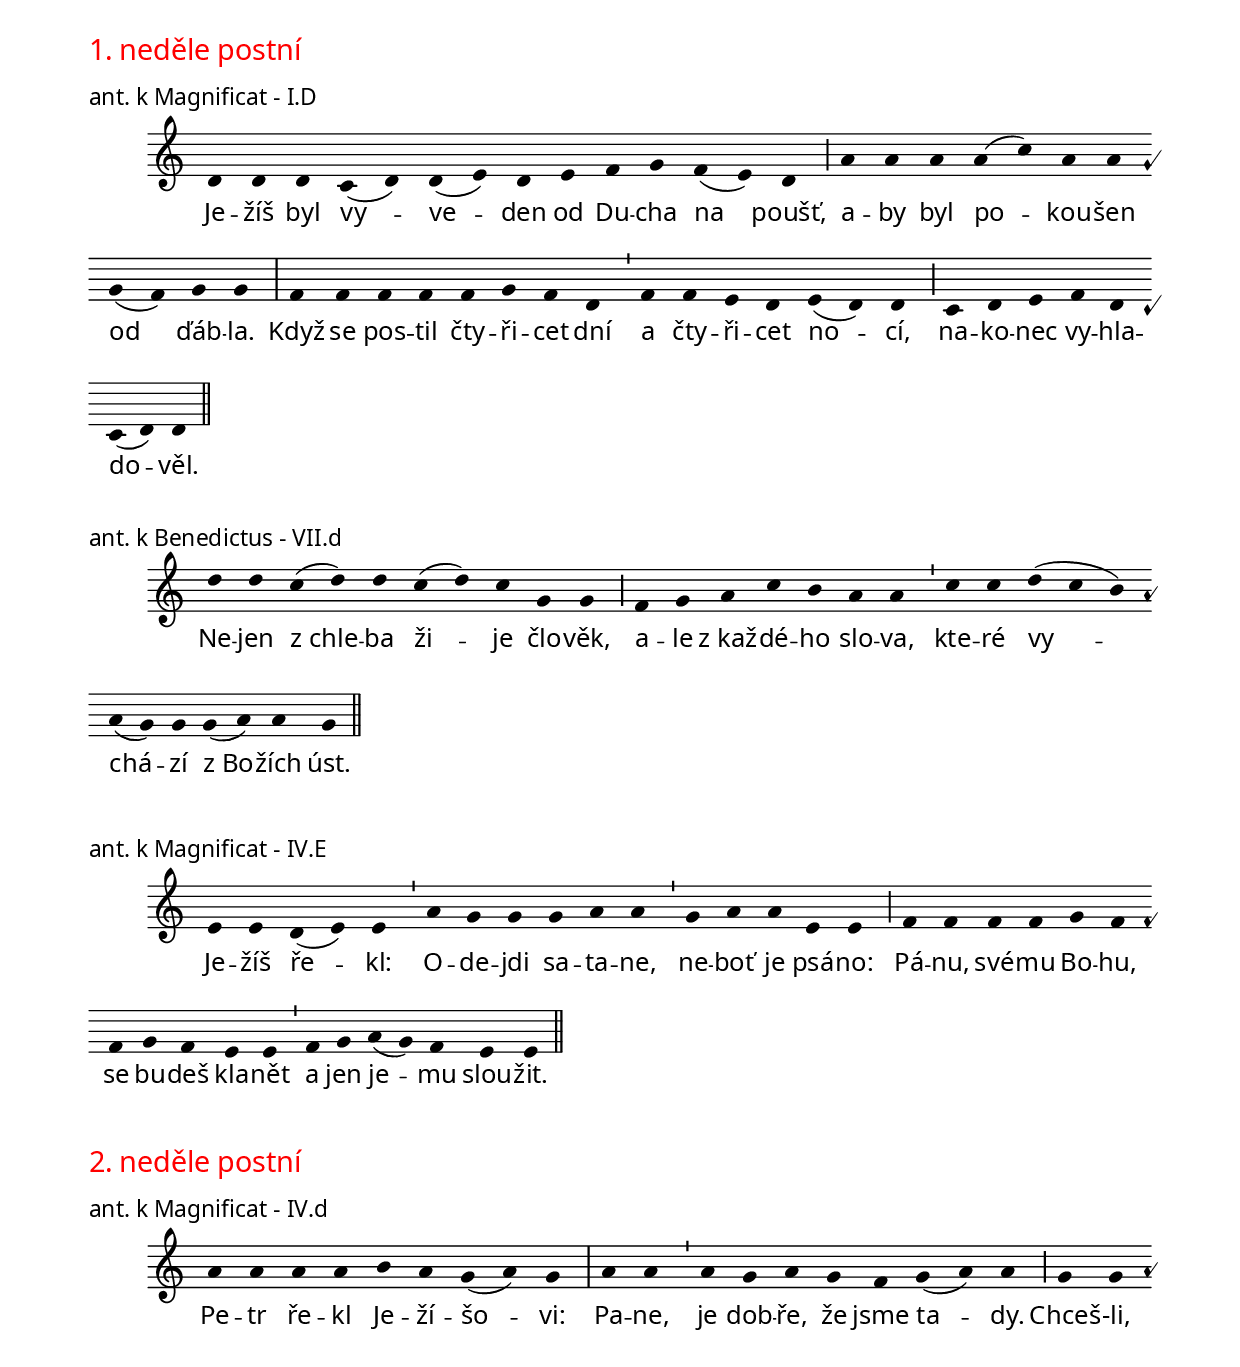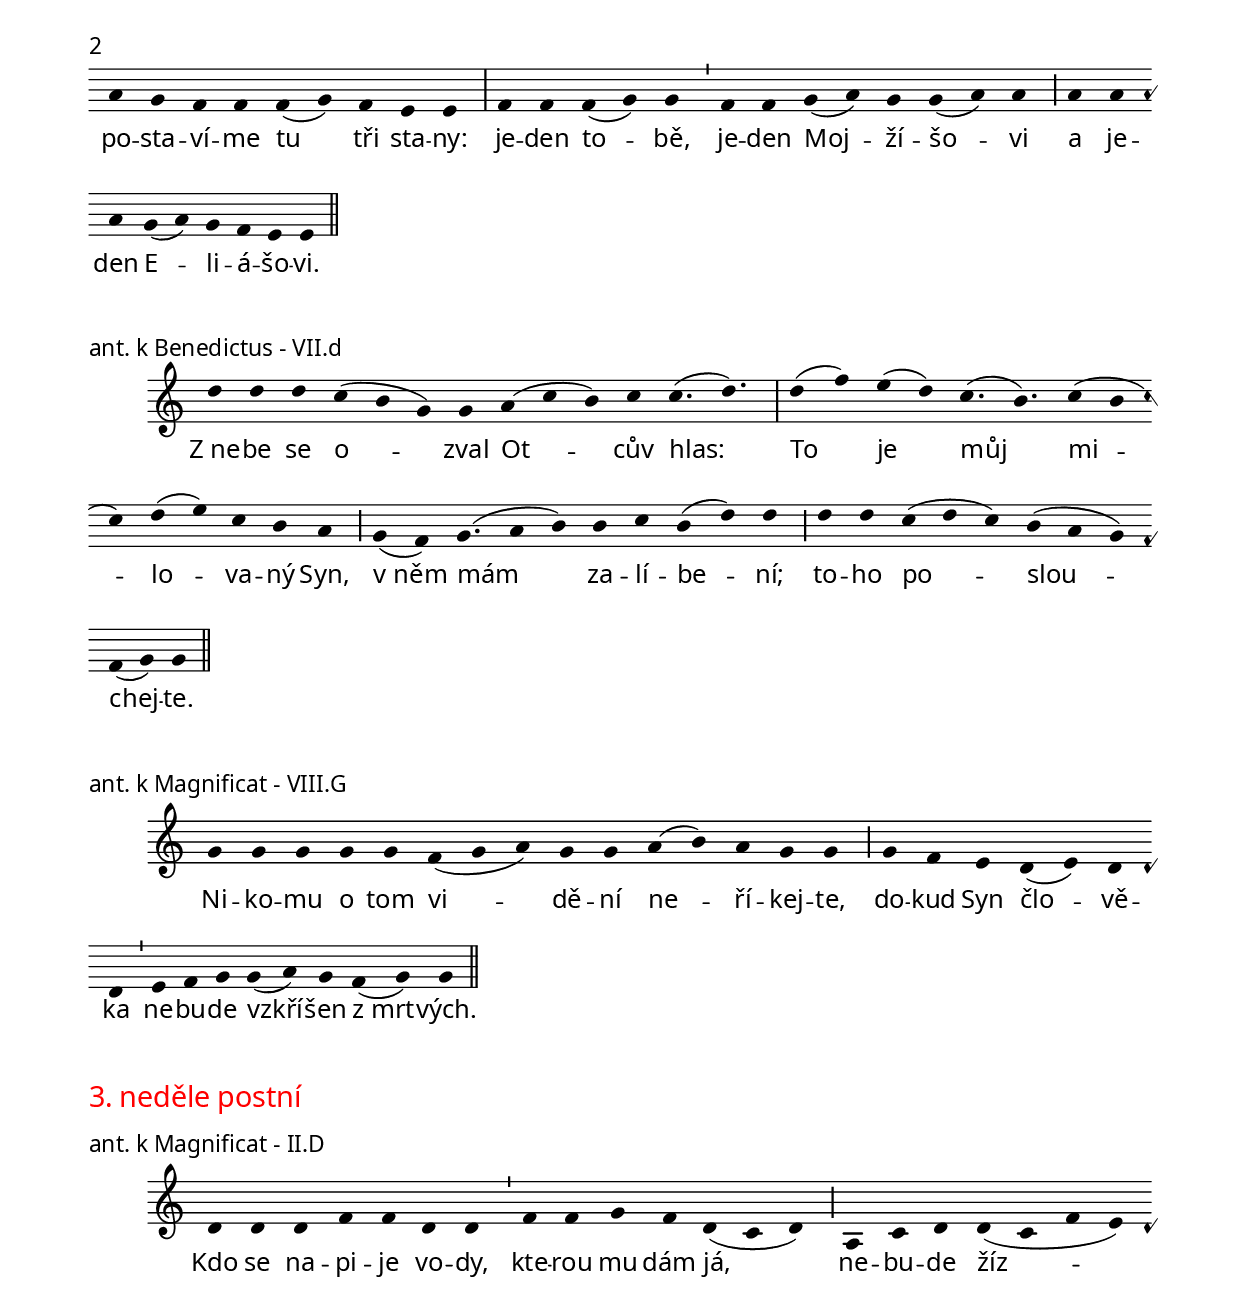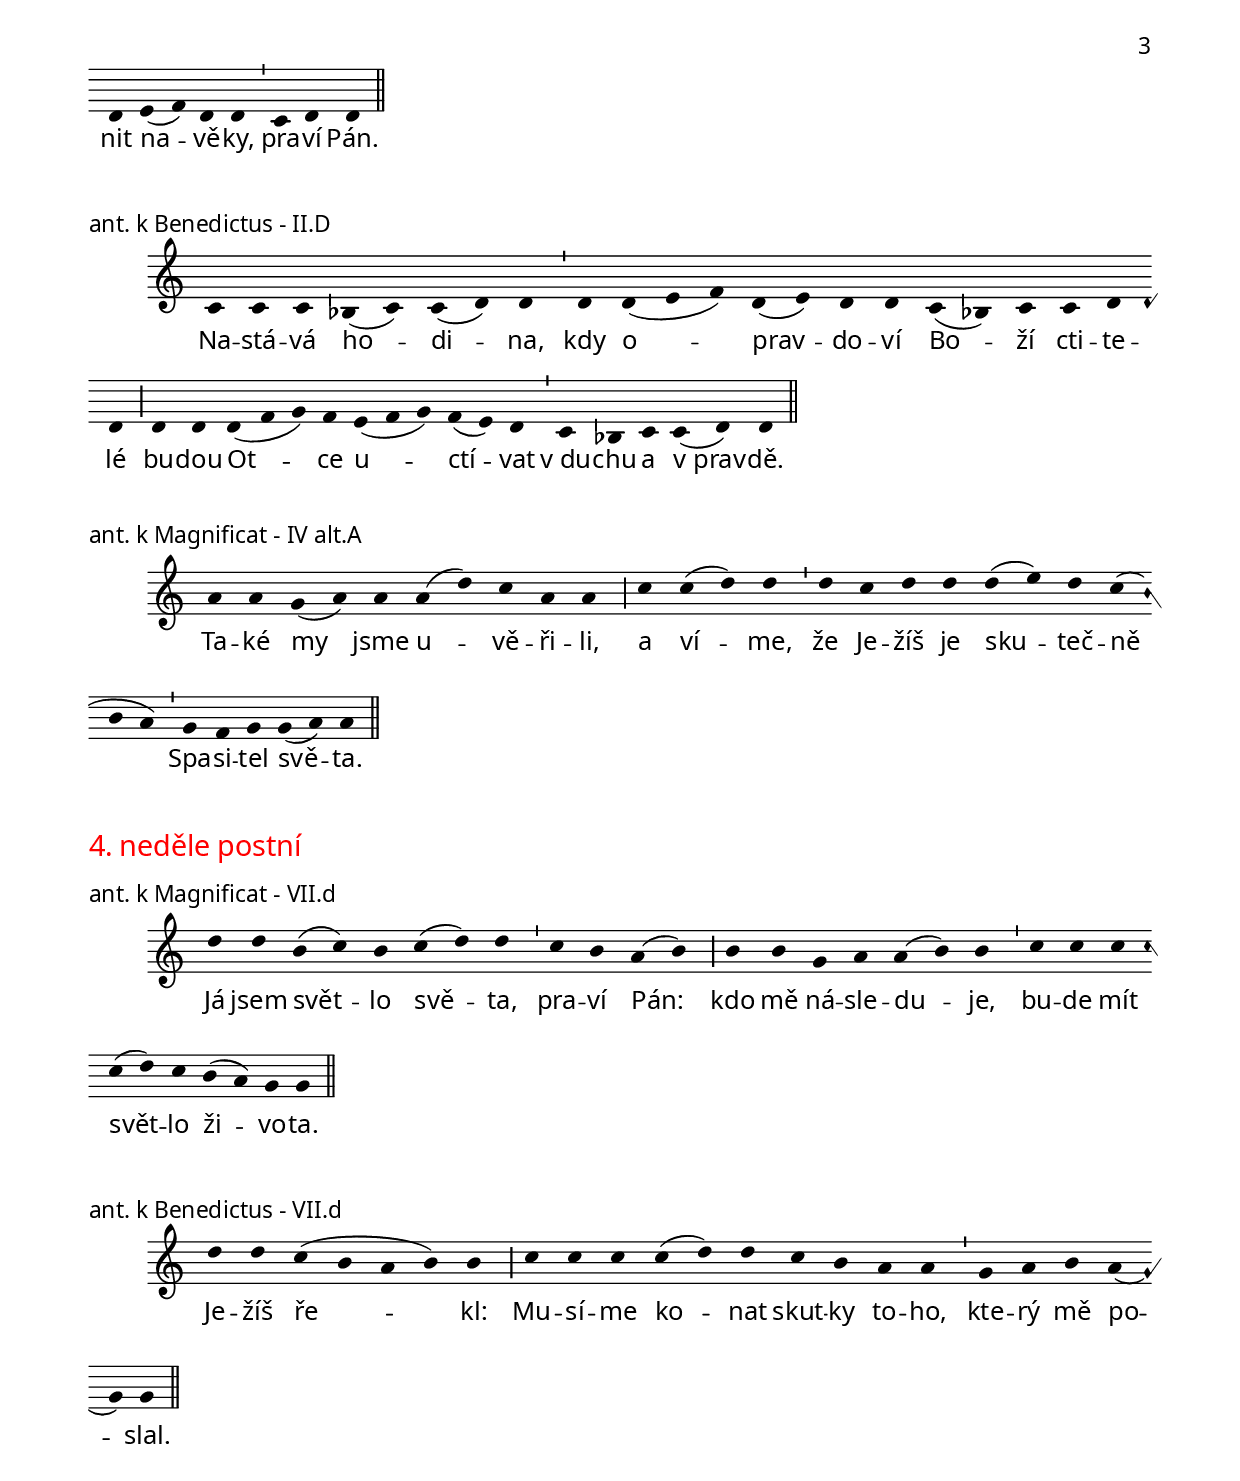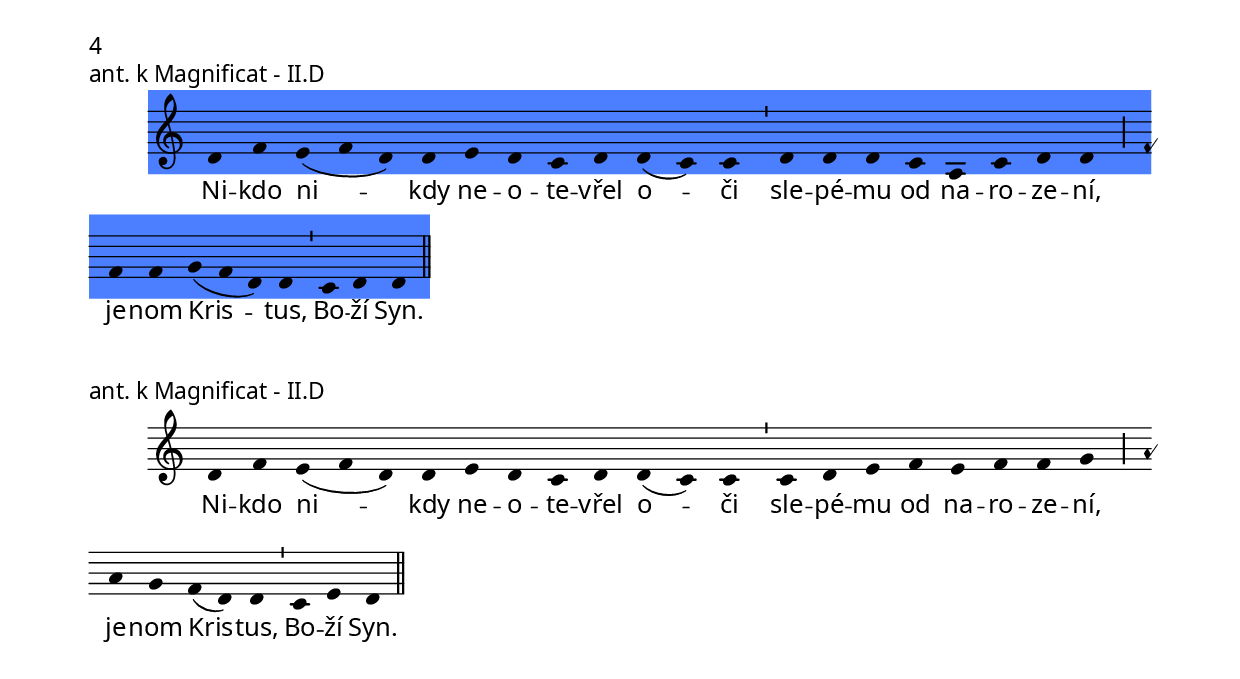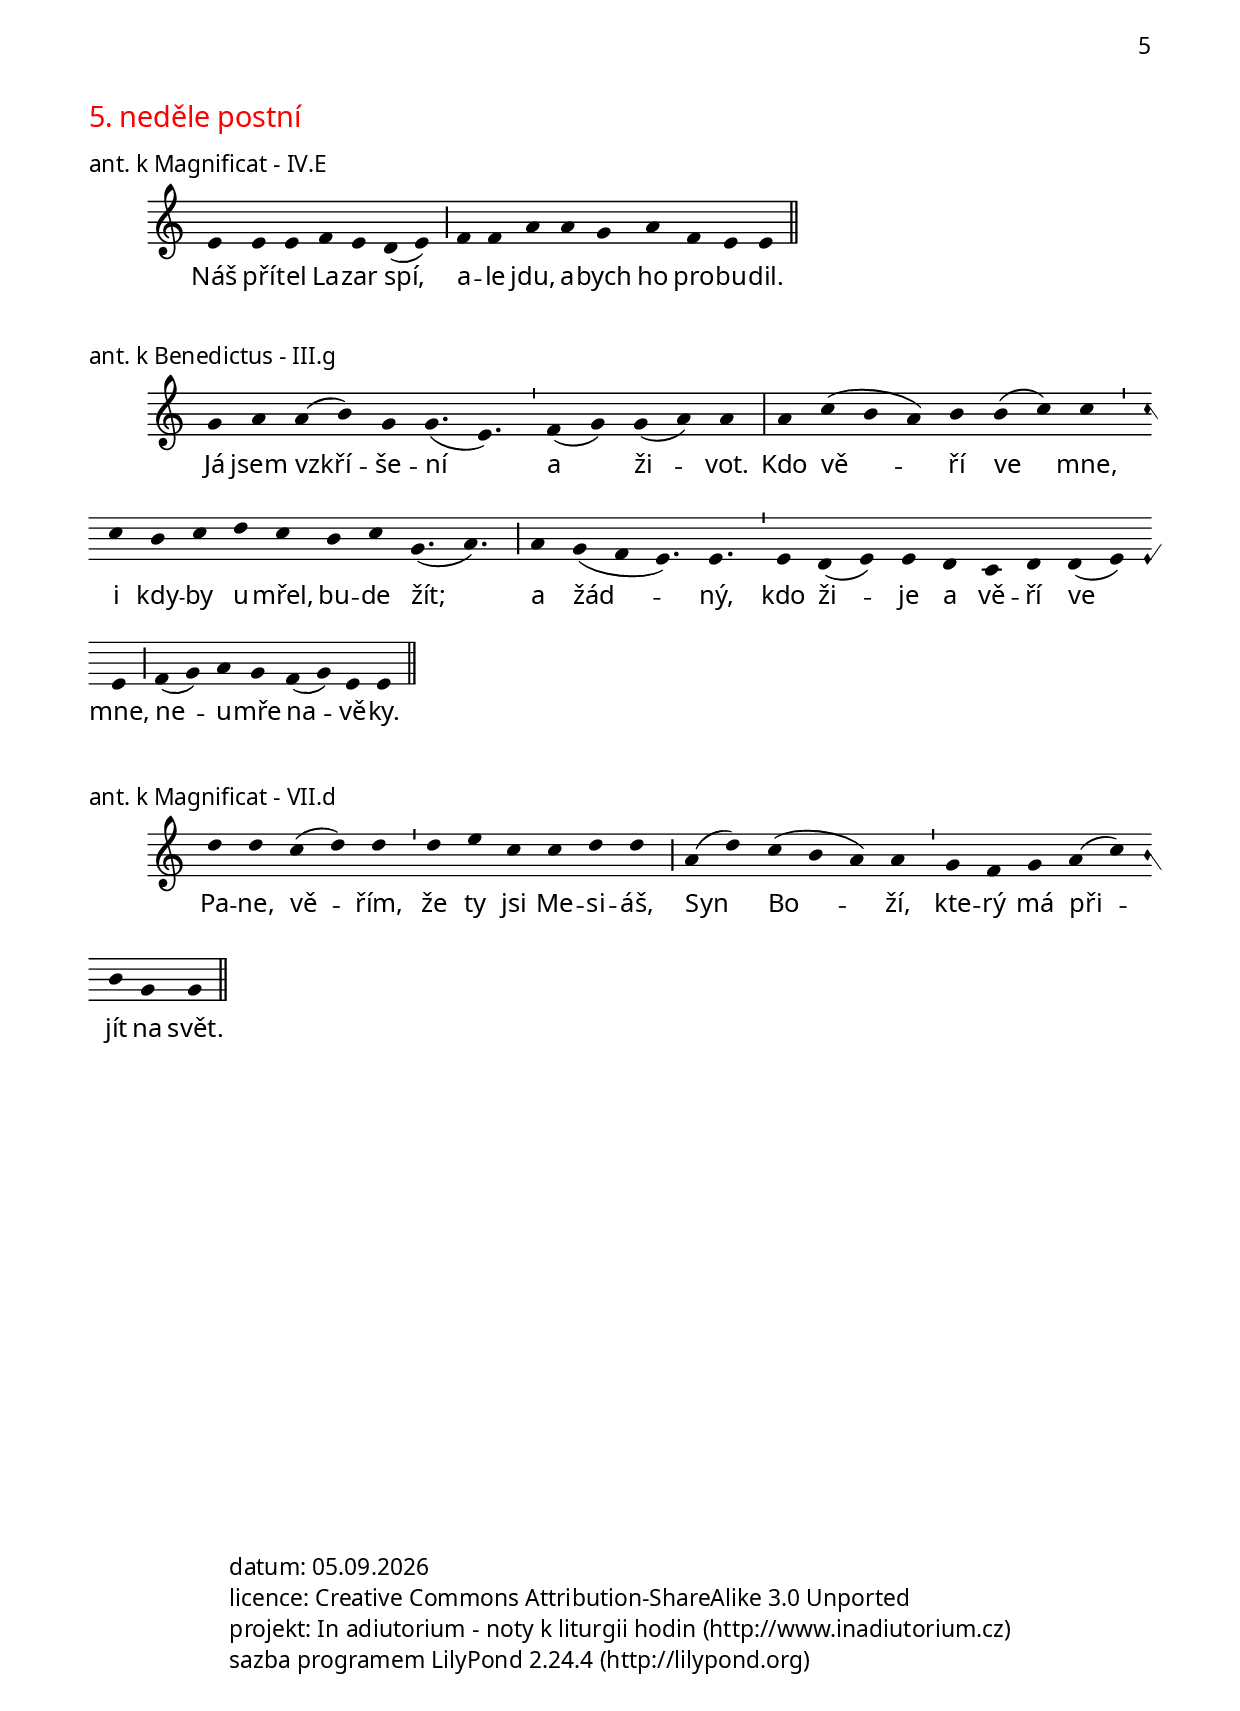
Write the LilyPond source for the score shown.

\version "2.12.0"

\include "../spolecne.ly"

\markup\nadpisDen{1. neděle postní}

\score {
  \relative c' {
    \choralniRezim
    d4 d d c( d) d( e) d e f g f( e) d \barMaior
    a'4 a a a( c) a a g( f) g g \barMax
    f f f f f g f d \barMin
    f f e d e( d) d \barMaior
    c d e f d c( d) d \barFinalis
  }
  \addlyrics {
    Je -- žíš byl vy -- ve -- den od Du -- cha na poušť,
    a -- by byl po -- kou -- šen od ďáb -- la.
    Když se pos -- til čty -- ři -- cet dní
    a čty -- ři -- cet no -- cí,
    na -- ko -- nec vy -- hla -- do -- věl.
  }
  \header {
    quid = "ant. k Magnificat"
    modus = "I"
    differentia = "D"
    psalmus = ""
    annus = "A"
    id = "imag1"
    piece = \markup {\sestavTitulekBezZalmu}
  }
}

\score {
  \relative c'' {
    \choralniRezim
    d4 d c( d) d c( d) c g g \barMaior
    f g a c b a a \barMin
    c c d( c b) a( g) g g( a) a g \barFinalis
  }
  \addlyrics {
    Ne -- jen z_chle -- ba ži -- je člo -- věk,
    a -- le z_kaž -- dé -- ho slo -- va,
    kte -- ré vy -- chá -- zí z_Bo -- žích úst.
  }
  \header {
    quid = "ant. k Benedictus"
    modus = "VII"
    differentia = "d"
    psalmus = ""
    annus = "A"
    id = "iben"
    piece = \markup {\sestavTitulekBezZalmu}
  }
}

\score {
  \relative c' {
    \choralniRezim
    e4 e d( e) e \barMin
    a g g g a a \barMin
    g a a e e \barMaior
    f f f f g f f g f e e \barMin
    f g a( g) f e e \barFinalis
  }
  \addlyrics {
    Je -- žíš ře -- kl:
    O -- de -- jdi sa -- ta -- ne,
    ne -- boť je psá -- no:
    Pá -- nu, své -- mu Bo -- hu, se bu -- deš kla -- nět
    a jen je -- mu slou -- žit.
  }
  \header {
    quid = "ant. k Magnificat"
    modus = "IV"
    differentia = "E"
    psalmus = ""
    annus = "A"
    id = "imag2"
    piece = \markup {\sestavTitulekBezZalmu}
  }
}

\markup\nadpisDen{2. neděle postní}

\score {
  \relative c'' {
    \choralniRezim
    a4 a a a b a g( a) g \barMax

    a4 a \barMin a g a g f g( a) a \barMaior
    g g a g f f f( g) f e e \barMax
    f f f( g) g \barMin
    f f g( a) g g( a) a \barMaior
    a a a g( a) g f e e \barFinalis
  }
  \addlyrics {
    Pe -- tr ře -- kl Je -- ží -- šo -- vi:

    Pa -- ne, je dob -- ře, že jsme ta -- dy.
    Chceš -- -li, po -- sta -- ví -- me tu tři sta -- ny:
    je -- den to -- bě,
    je -- den Moj -- ží -- šo -- vi
    a je -- den E -- li -- á -- šo -- vi.
  }
  \header {
    quid = "ant. k Magnificat"
    modus = "IV"
    differentia = "d"
    psalmus = ""
    annus = "A"
    fial = "sanktoral/0806promenenipane.ly#1ne-a3?+zacatek"
    id = "iimag1"
    piece = \markup {\sestavTitulekBezZalmu}
  }
}

\score {
  \relative c'' {
    \choralniRezim
    d4 d d c( b g) g a( c b) c c4.( d) \barMax
    d4( f) e( d) c4.( b) c4( b c) d( e) c b a \barMaior
    g4( f) g4.( a4 b) b c b( d) d \barMaior
    d d c( d c) b( a g) f( g) g \barFinalis
  }
  \addlyrics {
    Z_ne -- be se o -- zval Ot -- cův hlas:
    To je můj mi -- lo -- va -- ný Syn,
    v_něm mám za -- lí -- be -- ní;
    to -- ho po -- slou -- chej -- te.
  }
  \header {
    quid = "ant. k Benedictus"
    modus = "VII"
    differentia = "d"
    psalmus = ""
    annus = "A"
    fial = "vanoce_zjevenipane.ly#krtu-2ne-a1"
    id = "iiben"
    piece = \markup {\sestavTitulekBezZalmu}
  }
}

\score {
  \relative c'' {
    \choralniRezim
    g4 g g g g f( g a) g g a( b) a g g \barMaior
    g f e d( e) d d \barMin
    e f g g( a) g f( g) g \barFinalis
  }
  \addlyrics {
    Ni -- ko -- mu o tom vi -- dě -- ní ne -- ří -- kej -- te,
    % do -- kud ne -- bu -- de Syn člo -- vě -- ka
    do -- kud Syn člo -- vě -- ka
    ne -- bu -- de vzkří -- šen z_mrt -- vých.
  }
  \header {
    quid = "ant. k Magnificat"
    modus = "VIII"
    differentia = "G"
    psalmus = ""
    annus = "A"
    id = "iimag2"
    piece = \markup {\sestavTitulekBezZalmu}
  }
}

\markup\nadpisDen{3. neděle postní}

\score {
  \relative c' {
    \choralniRezim
    d4 d d f f d d \barMin
    f f g f d( c d) \barMaior
    a c d d( c f e) d e( f) d d \barMin
    c d d \barFinalis
  }
  \addlyrics {
    Kdo se na -- pi -- je vo -- dy,
    kte -- rou mu dám já,
    ne -- bu -- de žíz -- nit na -- vě -- ky,
    pra -- ví Pán.
  }
  \header {
    quid = "ant. k Magnificat"
    modus = "II"
    differentia = "D"
    psalmus = ""
    annus = "A"
    id = "iiimag1"
    piece = \markup {\sestavTitulekBezZalmu}
  }
}

\score {
  \relative c' {
    \choralniRezim
    c4 c c bes( c) c( d) d \barMin
    d d( e f) d( e) d d c( bes) c c d d \barMaior
    d d d( f g) f e( f g) f( e) d \barMin
    c bes c c( d) d \barFinalis
  }
  \addlyrics {
    Na -- stá -- vá ho -- di -- na,
    kdy o -- prav -- do -- ví Bo -- ží cti -- te -- lé
    bu -- dou Ot -- ce u -- ctí -- vat
    v_du -- chu a v_prav -- dě.
  }
  \header {
    quid = "ant. k Benedictus"
    modus = "II"
    differentia = "D"
    psalmus = ""
    annus = "A"
    id = "iiiben"
    piece = \markup {\sestavTitulekBezZalmu}
  }
}

\score {
  \relative c'' {
    \choralniRezim
    a4 a g( a) a a( d) c a a \barMaior
    c c( d) d \barMin
    d c d d d( e) d c( b a) \barMin g f g g( a) a \barFinalis
  }
  \addlyrics {
    Ta -- ké my jsme u -- vě -- ři -- li,
    a ví -- me,
    že Je -- žíš je sku -- teč -- ně Spa -- si -- tel svě -- ta.
  }
  \header {
    quid = "ant. k Magnificat"
    modus = "IV alt"
    differentia = "A"
    psalmus = ""
    annus = "A"
    id = "iiimag2"
    piece = \markup {\sestavTitulekBezZalmu}
  }
}

\markup\nadpisDen{4. neděle postní}

\score {
  \relative c'' {
    \choralniRezim
    d4 d b( c) b c( d) d \barMin c b a( b) \barMaior
    b b g a a( b) b \barMin
    c c c c( d) c b( a) g g \barFinalis
  }
  \addlyrics {
    Já jsem svět -- lo svě -- ta, pra -- ví Pán:
    kdo mě ná -- sle -- du -- je,
    bu -- de mít svět -- lo ži -- vo -- ta.
  }
  \header {
    quid = "ant. k Magnificat"
    modus = "VII" % je mi ponekud podezrela. dost mozna do modu nesedi.
    differentia = "d"
    psalmus = ""
    annus = "A"
    id = "ivmag1"
    piece = \markup {\sestavTitulekBezZalmu}
  }
}

\score {
  \relative c'' {
    \choralniRezim
    d4 d c( b a b) b \barMaior
    c c c c( d) d c b a a \barMin
    g a b a( g) g \barFinalis
  }
  \addlyrics {
    Je -- žíš ře -- kl:
    Mu -- sí -- me ko -- nat skut -- ky to -- ho,
    kte -- rý mě po -- slal.
  }
  \header {
    quid = "ant. k Benedictus"
    modus = "VII"
    differentia = "d"
    psalmus = ""
    annus = "A"
    id = "ivben"
    piece = \markup {\sestavTitulekBezZalmu}
  }
}

\pageBreak

\score {
  \relative c' {
    \zvyraznovacModry
    \choralniRezim
    d4 f e( f d) d e d c d d( c) c \barMin
    d d d c a c d d \barMaior
    f f g( f d) d \barMin c d d \barFinalis
  }
  \addlyrics {
    Ni -- kdo ni -- kdy ne -- o -- te -- vřel o -- či
    sle -- pé -- mu od na -- ro -- ze -- ní,
    je -- nom Kris -- tus, Bo -- ží Syn.
  }
  \header {
    quid = "ant. k Magnificat"
    modus = "II"
    differentia = "D"
    psalmus = ""
    annus = "A"
    id = "ivmag2"
    piece = \markup {\sestavTitulekBezZalmu}
  }
}

\score {
  \relative c' {
    \choralniRezim
    d4 f e( f d) d e d c d d( c) c \barMin
    c d e f e f f g \barMaior
    a g f( d) d \barMin c e d \barFinalis
  }
  \addlyrics {
    Ni -- kdo ni -- kdy ne -- o -- te -- vřel o -- či
    sle -- pé -- mu od na -- ro -- ze -- ní,
    je -- nom Kris -- tus, Bo -- ží Syn.
  }
  \header {
    quid = "ant. k Magnificat"
    modus = "II"
    differentia = "D"
    psalmus = ""
    annus = "A"
    id = ""
    piece = \markup {\sestavTitulekBezZalmu}
  }
}

\pageBreak

\markup\nadpisDen{5. neděle postní}

\score {
  \relative c' {
    \choralniRezim
    e4 e e f e d( e) \barMaior
    f f a a g a f e e \barFinalis
  }
  \addlyrics {
    Náš pří -- tel La -- zar spí,
    a -- le jdu, a -- bych ho pro -- bu -- dil.
  }
  \header {
    quid = "ant. k Magnificat"
    modus = "IV"
    differentia = "E"
    psalmus = ""
    annus = "A"
    id = "vmag1"
    piece = \markup {\sestavTitulekBezZalmu}
  }
}

\score {
  \relative c'' {
    \choralniRezim
    g4 a a( b) g g4.( e) \barMin f4( g) g( a) a \barMax
    a c( b a) b b( c) c \barMin c b c d c b c g4.( a) \barMaior
    a4 g( f e4.) e \barMin e4 d( e) e d c d d( e) e \barMaior
    f( g) a g f( g) e e \barFinalis
  }
  \addlyrics {
    Já jsem vzkří -- še -- ní a ži -- vot.
    Kdo vě -- ří ve mne, i kdy -- by u -- mřel, bu -- de žít;
    a žád -- ný, kdo ži -- je a vě -- ří ve mne,
    ne -- u -- mře na -- vě -- ky.
  }
  \header {
    quid = "ant. k Benedictus"
    modus = "III"
    differentia = "g"
    psalmus = ""
    annus = "A"
    fial = "commune/zazemrele.ly#rch-aben"
    id = "vben"
    piece = \markup {\sestavTitulekBezZalmu}
  }
}

\score {
  \relative c'' {
    \choralniRezim
    d4 d c( d) d \barMin d e c c d d \barMaior
    a( d) c( b a) a \barMin
    g f g a( c) b g g \barFinalis
  }
  \addlyrics {
    Pa -- ne, vě -- řím, že ty jsi Me -- si -- áš,
    Syn Bo -- ží,
    kte -- rý má při -- jít na svět.
  }
  \header {
    quid = "ant. k Magnificat"
    modus = "VII"
    differentia = "d"
    psalmus = ""
    annus = "A"
    id = "vmag2"
    piece = \markup {\sestavTitulekBezZalmu}
  }
}
